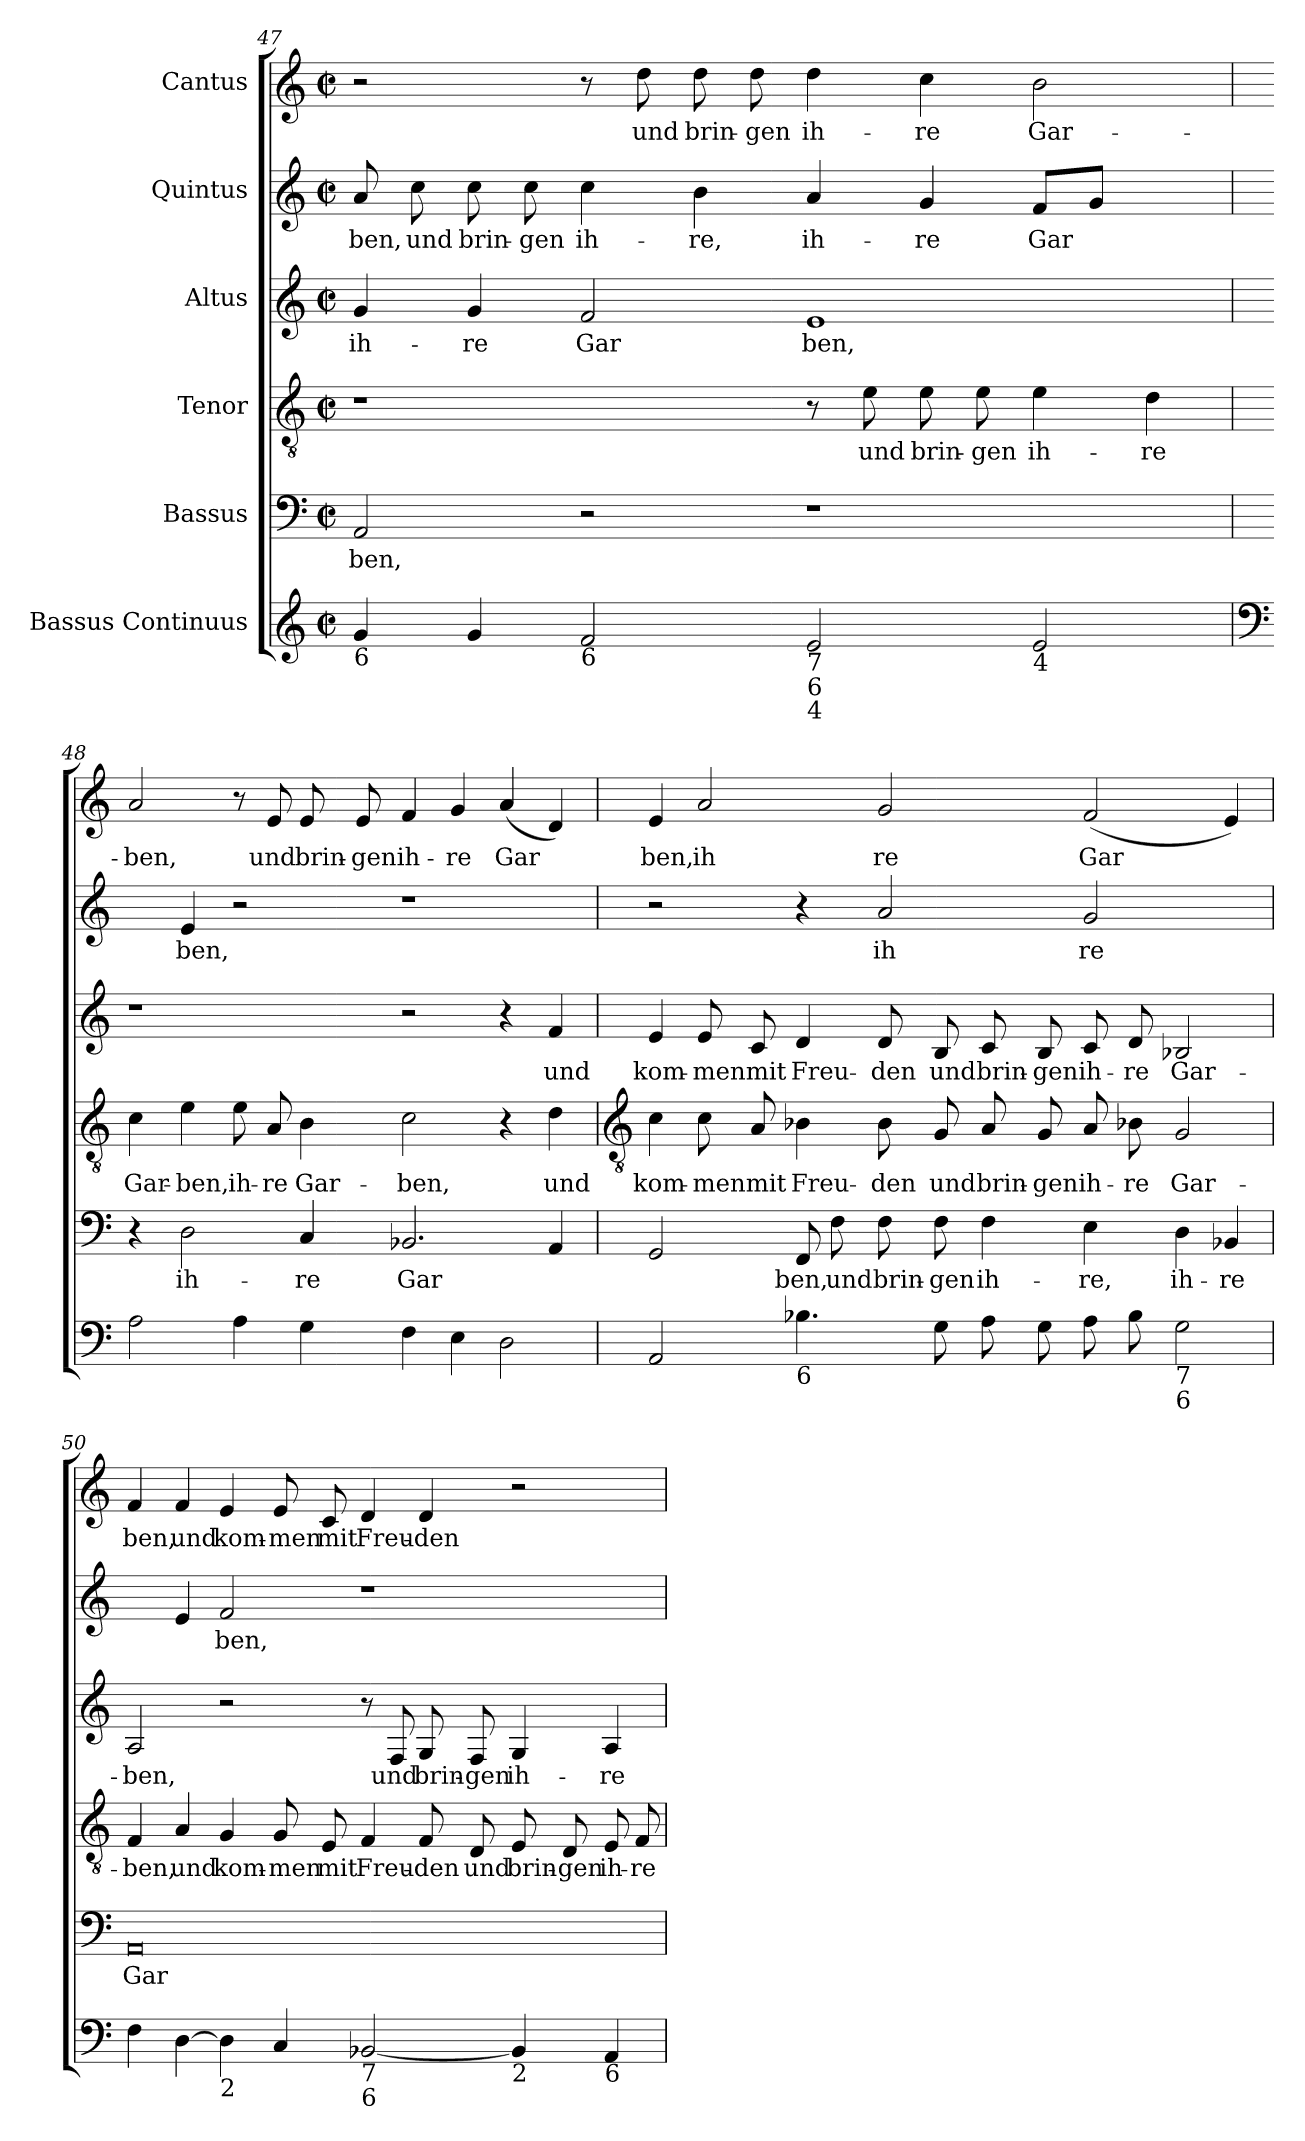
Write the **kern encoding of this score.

**kern	**kern	**text	**kern	**text	**kern	**text	**kern	**text	**kern	**text
*part6	*part5	*part5	*part4	*part4	*part3	*part3	*part2	*part2	*part1	*part1
*staff6	*staff5	*staff5	*staff4	*staff4	*staff3	*staff3	*staff2	*staff2	*staff1	*staff1
*I"Bassus Continuus	*I"Bassus	*	*I"Tenor	*	*I"Altus	*	*I"Quintus	*	*I"Cantus	*
!!LO:LB:g=z
*clefG2	*clefF4	*	*clefGv2	*	*clefG2	*	*clefG2	*	*clefG2	*
*k[]	*k[]	*	*k[]	*	*k[]	*	*k[]	*	*k[]	*
*C:	*C:	*	*C:	*	*C:	*	*C:	*	*C:	*
*M4/2	*M4/2	*	*M4/2	*	*M4/2	*	*M4/2	*	*M4/2	*
*met(c|)	*met(c|)	*	*met(c|)	*	*met(c|)	*	*met(c|)	*	*met(c|)	*
=47	=47	=47	=47	=47	=47	=47	=47	=47	=47	=47
!LO:TX:b:t=6	!	!	!	!	!	!	!	!	!	!
!	!	!LO:LY:b	!	!	!	!LO:LY:b	!	!LO:LY:b	!	!
4g	2AA	ben,	1r	.	4g	ih-	8a	ben,	2r	.
!	!	!	!	!	!	!	!	!LO:LY:b	!	!
.	.	.	.	.	.	.	8cc	und	.	.
!	!	!	!	!	!	!LO:LY:b	!	!LO:LY:b	!	!
4g	.	.	.	.	4g	-re	8cc	brin-	.	.
!	!	!	!	!	!	!	!	!LO:LY:b	!	!
.	.	.	.	.	.	.	8cc	-gen	.	.
!LO:TX:b:t=6	!	!	!	!	!	!	!	!	!	!
!	!	!	!	!	!	!LO:LY:b	!	!LO:LY:b	!	!
2f	2r	.	.	.	2f	Gar	4cc	ih-	8r	.
!	!	!	!	!	!	!	!	!	!	!LO:LY:b
.	.	.	.	.	.	.	.	.	8dd	und
!	!	!	!	!	!	!	!	!LO:LY:b	!	!LO:LY:b
.	.	.	.	.	.	.	4b	-re,	8dd	brin-
!	!	!	!	!	!	!	!	!	!	!LO:LY:b
.	.	.	.	.	.	.	.	.	8dd	-gen
!LO:TX:b:t=7	!	!	!	!	!	!	!	!	!	!
!LO:TX:b:t=6\n4	!	!	!	!	!	!	!	!	!	!
!	!	!	!	!	!	!LO:LY:b	!	!LO:LY:b	!	!LO:LY:b
2e	1r	.	8r	.	1e	ben,	4a	ih-	4dd	ih-
!	!	!	!	!LO:LY:b	!	!	!	!	!	!
.	.	.	8e	und	.	.	.	.	.	.
!	!	!	!	!LO:LY:b	!	!	!	!LO:LY:b	!	!LO:LY:b
.	.	.	8e	brin-	.	.	4g	-re	4cc	-re
!	!	!	!	!LO:LY:b	!	!	!	!	!	!
.	.	.	8e	-gen	.	.	.	.	.	.
!LO:TX:b:t=4	!	!	!	!	!	!	!	!	!	!
!	!	!	!	!LO:LY:b	!	!	!	!LO:LY:b	!	!LO:LY:b
2e	.	.	4e	ih-	.	.	8fL	Gar	2b	Gar-
.	.	.	.	.	.	.	8gJ	.	.	.
!	!	!	!	!LO:LY:b	!	!	!	!	!	!
.	.	.	4d	-re	.	.	[4ayy	.	.	.
!!LO:LB:g=z
=48	=48	=48	=48	=48	=48	=48	=48	=48	=48	=48
*clefF4	*	*	*	*	*	*	*	*	*	*
!	!	!	!	!LO:LY:b	!	!	!	!	!	!LO:LY:b
2A	4r	.	4c	Gar-	1r	.	4ayy]	.	2a	-ben,
!	!	!LO:LY:b	!	!LO:LY:b	!	!	!	!LO:LY:b	!	!
.	2D	ih-	4e	-ben,	.	.	4e	ben,	.	.
!	!	!	!	!LO:LY:b	!	!	!	!	!	!
4A	.	.	8e	ih-	.	.	2r	.	8r	.
!	!	!	!	!LO:LY:b	!	!	!	!	!	!LO:LY:b
.	.	.	8A	-re	.	.	.	.	8e	und
!	!	!LO:LY:b	!	!LO:LY:b	!	!	!	!	!	!LO:LY:b
4G	4C	-re	4B	Gar-	.	.	.	.	8e	brin-
!	!	!	!	!	!	!	!	!	!	!LO:LY:b
.	.	.	.	.	.	.	.	.	8e	-gen
!	!	!LO:LY:b	!	!LO:LY:b	!	!	!	!	!	!LO:LY:b
4F	2.BB-X	Gar	2c	-ben,	2r	.	1r	.	4f	ih-
!	!	!	!	!	!	!	!	!	!	!LO:LY:b
4E	.	.	.	.	.	.	.	.	4g	-re
!	!	!	!	!	!	!	!	!	!	!LO:LY:b
2D	.	.	4r	.	4r	.	.	.	(<4a	Gar
!	!	!	!	!LO:LY:b	!	!LO:LY:b	!	!	!	!
.	4AA	.	4d	und	4f	und	.	.	4d)	.
!!LO:LB:g=z
=49	=49	=49	=49	=49	=49	=49	=49	=49	=49	=49
*	*	*	*clefGv2	*	*	*	*	*	*	*
!	!	!	!	!LO:LY:b	!	!LO:LY:b	!	!	!	!LO:LY:b
2AA	2GG	.	4c	kom-	4e	kom-	2r	.	4e	ben,
!	!	!	!	!LO:LY:b	!	!LO:LY:b	!	!	!	!LO:LY:b
.	.	.	8c	-men	8e	-men	.	.	2a	ih
!	!	!	!	!LO:LY:b	!	!LO:LY:b	!	!	!	!
.	.	.	8A	mit	8c	mit	.	.	.	.
!LO:TX:b:t=6	!	!	!	!	!	!	!	!	!	!
!	!	!LO:LY:b	!	!LO:LY:b	!	!LO:LY:b	!	!	!	!
4.B-X	8FF	ben,	4B-X	Freu-	4d	Freu-	4r	.	.	.
!	!	!LO:LY:b	!	!	!	!	!	!	!	!
.	8F	und	.	.	.	.	.	.	.	.
!	!	!LO:LY:b	!	!LO:LY:b	!	!LO:LY:b	!	!LO:LY:b	!	!LO:LY:b
.	8F	brin-	8B-	-den	8d	-den	2a	ih	2g	re
!	!	!LO:LY:b	!	!LO:LY:b	!	!LO:LY:b	!	!	!	!
8G	8F	-gen	8G	und	8B	und	.	.	.	.
!	!	!LO:LY:b	!	!LO:LY:b	!	!LO:LY:b	!	!	!	!
8A	4F	ih-	8A	brin-	8c	brin-	.	.	.	.
!	!	!	!	!LO:LY:b	!	!LO:LY:b	!	!	!	!
8G	.	.	8G	-gen	8B	-gen	.	.	.	.
!	!	!LO:LY:b	!	!LO:LY:b	!	!LO:LY:b	!	!LO:LY:b	!	!LO:LY:b
8A	4E	-re,	8A	ih-	8c	ih-	2g	re	(<2f	Gar
!	!	!	!	!LO:LY:b	!	!LO:LY:b	!	!	!	!
8B-	.	.	8B-X	-re	8d	-re	.	.	.	.
!LO:TX:b:t=7	!	!	!	!	!	!	!	!	!	!
!LO:TX:b:t=6	!	!	!	!	!	!	!	!	!	!
!	!	!LO:LY:b	!	!LO:LY:b	!	!LO:LY:b	!	!	!	!
2G	4D	ih-	2G	Gar-	2B-X	Gar-	.	.	.	.
!	!	!LO:LY:b	!	!	!	!	!	!LO:LY:b	!	!
.	4BB-X	-re	.	.	.	.	[4fyy	Gar	4e)	.
!!LO:LB:g=z
=50	=50	=50	=50	=50	=50	=50	=50	=50	=50	=50
!	!	!LO:LY:b	!	!LO:LY:b	!	!LO:LY:b	!	!	!	!LO:LY:b
4F	0AA	Gar	4F	-ben,	2A	-ben,	4fyy]	.	4f	ben,
!	!	!	!	!LO:LY:b	!	!	!	!	!	!LO:LY:b
[4D	.	.	4A	und	.	.	4e	.	4f	und
!LO:TX:b:t=2	!	!	!	!	!	!	!	!	!	!
!	!	!	!	!LO:LY:b	!	!	!	!LO:LY:b	!	!LO:LY:b
4D]	.	.	4G	kom-	2r	.	2f	ben,	4e	kom-
!	!	!	!	!LO:LY:b	!	!	!	!	!	!LO:LY:b
4C	.	.	8G	-men	.	.	.	.	8e	-men
!	!	!	!	!LO:LY:b	!	!	!	!	!	!LO:LY:b
.	.	.	8E	mit	.	.	.	.	8c	mit
!LO:TX:b:t=7	!	!	!	!	!	!	!	!	!	!
!LO:TX:b:t=6	!	!	!	!	!	!	!	!	!	!
!	!	!	!	!LO:LY:b	!	!	!	!	!	!LO:LY:b
[2BB-X	.	.	4F	Freu-	8r	.	1r	.	4d	Freu-
!	!	!	!	!	!	!LO:LY:b	!	!	!	!
.	.	.	.	.	8F	und	.	.	.	.
!	!	!	!	!LO:LY:b	!	!LO:LY:b	!	!	!	!LO:LY:b
.	.	.	8F	-den	8G	brin-	.	.	4d	-den
!	!	!	!	!LO:LY:b	!	!LO:LY:b	!	!	!	!
.	.	.	8D	und	8F	-gen	.	.	.	.
!LO:TX:b:t=2	!	!	!	!	!	!	!	!	!	!
!	!	!	!	!LO:LY:b	!	!LO:LY:b	!	!	!	!
4BB-]	.	.	8E	brin-	4G	ih-	.	.	2r	.
!	!	!	!	!LO:LY:b	!	!	!	!	!	!
.	.	.	8D	-gen	.	.	.	.	.	.
!LO:TX:b:t=6	!	!	!	!	!	!	!	!	!	!
!	!	!	!	!LO:LY:b	!	!LO:LY:b	!	!	!	!
4AA	.	.	8E	ih-	4A	-re	.	.	.	.
!	!	!	!	!LO:LY:b	!	!	!	!	!	!
.	.	.	8F	-re	.	.	.	.	.	.
=	=	=	=	=	=	=	=	=	=	=
*-	*-	*-	*-	*-	*-	*-	*-	*-	*-	*-
